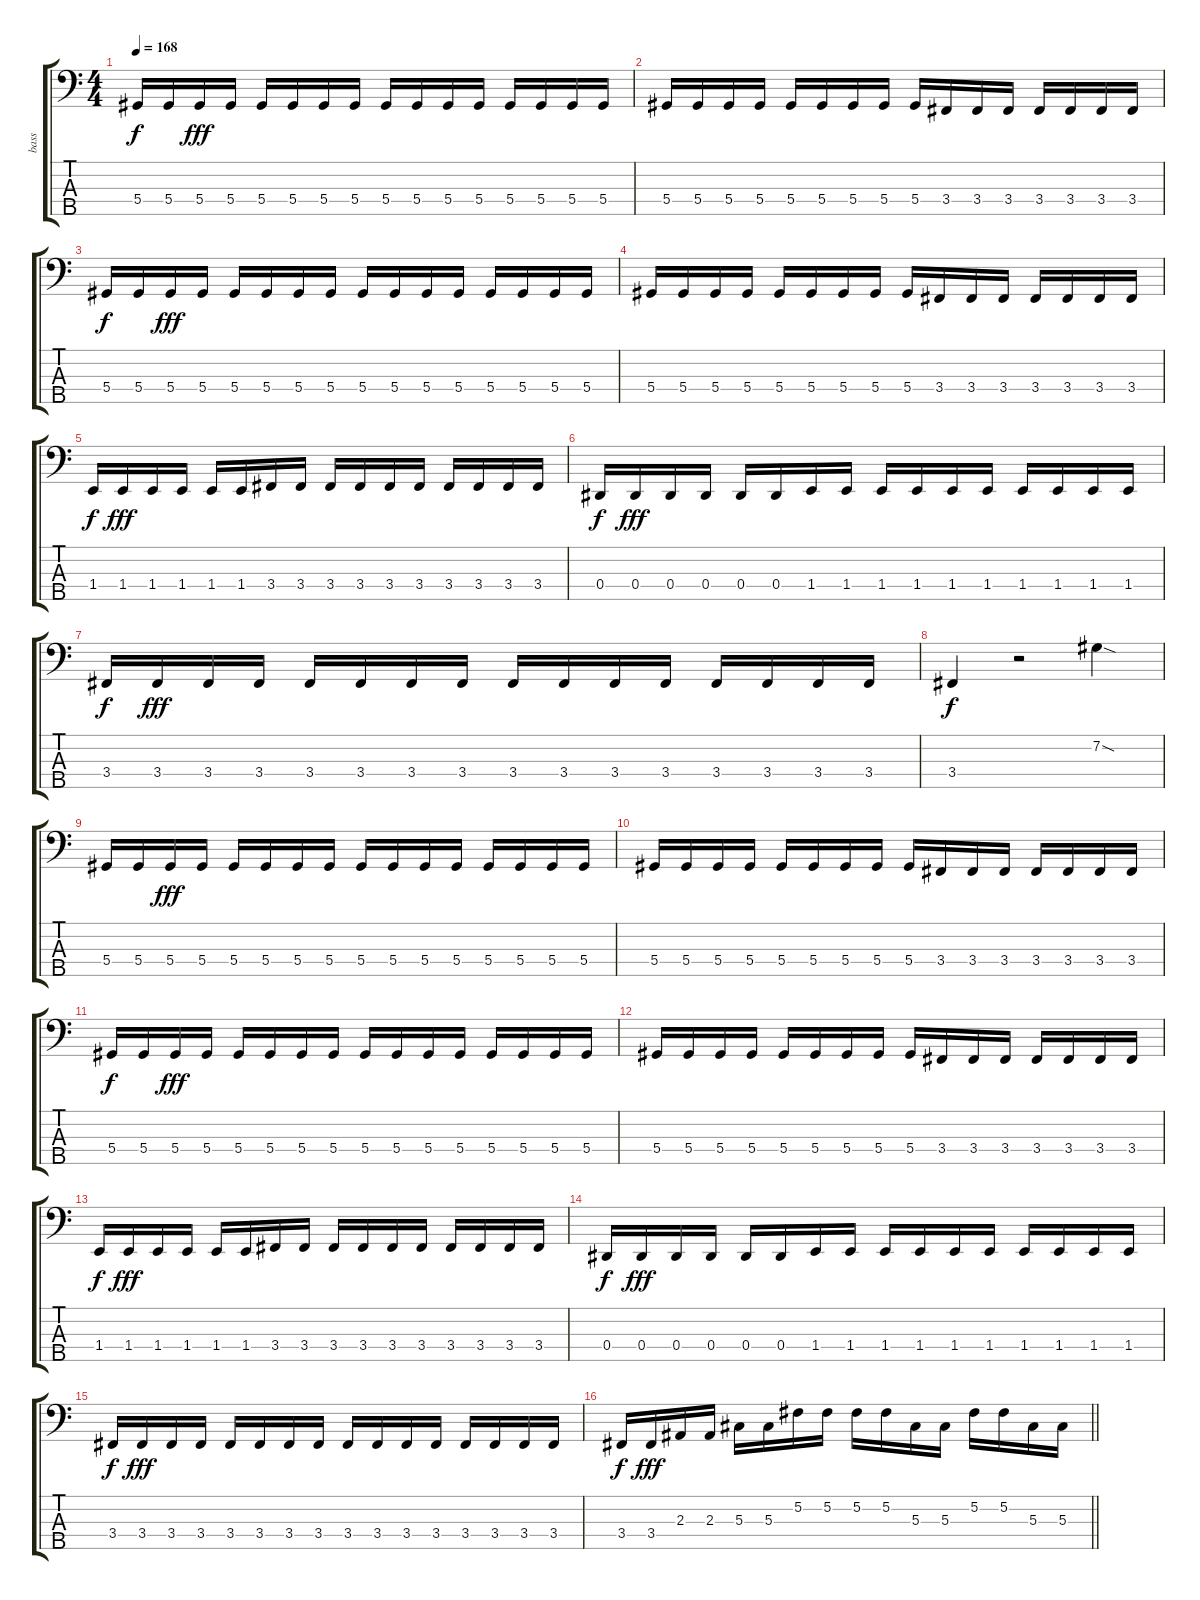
\track ("bass" "bass") {instrument electricbassfinger}
\staff {score tabs}
\tuning (Gb2 Db2 Ab1 Eb1 Bb0) {hide}
\ts (4 4)
\tempo 168
\clef f4
\ks c
5.4.16{dy f instrument electricbassfinger} 5.4.16 5.4.16{dy fff} 5.4.16 5.4.16 5.4.16 5.4.16 5.4.16 5.4.16 5.4.16 5.4.16 5.4.16 5.4.16 5.4.16 5.4.16 5.4.16 |
5.4.16 5.4.16 5.4.16 5.4.16 5.4.16 5.4.16 5.4.16 5.4.16 5.4.16 3.4.16 3.4.16 3.4.16 3.4.16 3.4.16 3.4.16 3.4.16 |
5.4.16{dy f} 5.4.16 5.4.16{dy fff} 5.4.16 5.4.16 5.4.16 5.4.16 5.4.16 5.4.16 5.4.16 5.4.16 5.4.16 5.4.16 5.4.16 5.4.16 5.4.16 |
5.4.16 5.4.16 5.4.16 5.4.16 5.4.16 5.4.16 5.4.16 5.4.16 5.4.16 3.4.16 3.4.16 3.4.16 3.4.16 3.4.16 3.4.16 3.4.16 |
1.4.16{dy f} 1.4.16{dy fff} 1.4.16 1.4.16 1.4.16 1.4.16 3.4.16 3.4.16 3.4.16 3.4.16 3.4.16 3.4.16 3.4.16 3.4.16 3.4.16 3.4.16 |
0.4.16{dy f} 0.4.16{dy fff} 0.4.16 0.4.16 0.4.16 0.4.16 1.4.16 1.4.16 1.4.16 1.4.16 1.4.16 1.4.16 1.4.16 1.4.16 1.4.16 1.4.16 |
3.4.16{dy f} 3.4.16{dy fff} 3.4.16 3.4.16 3.4.16 3.4.16 3.4.16 3.4.16 3.4.16 3.4.16 3.4.16 3.4.16 3.4.16 3.4.16 3.4.16 3.4.16 |
3.4.4{dy f} r.2 7.2{sod}.4 |
5.4.16{instrument electricbassfinger} 5.4.16 5.4.16{dy fff} 5.4.16 5.4.16 5.4.16 5.4.16 5.4.16 5.4.16 5.4.16 5.4.16 5.4.16 5.4.16 5.4.16 5.4.16 5.4.16 |
5.4.16 5.4.16 5.4.16 5.4.16 5.4.16 5.4.16 5.4.16 5.4.16 5.4.16 3.4.16 3.4.16 3.4.16 3.4.16 3.4.16 3.4.16 3.4.16 |
5.4.16{dy f} 5.4.16 5.4.16{dy fff} 5.4.16 5.4.16 5.4.16 5.4.16 5.4.16 5.4.16 5.4.16 5.4.16 5.4.16 5.4.16 5.4.16 5.4.16 5.4.16 |
5.4.16 5.4.16 5.4.16 5.4.16 5.4.16 5.4.16 5.4.16 5.4.16 5.4.16 3.4.16 3.4.16 3.4.16 3.4.16 3.4.16 3.4.16 3.4.16 |
1.4.16{dy f} 1.4.16{dy fff} 1.4.16 1.4.16 1.4.16 1.4.16 3.4.16 3.4.16 3.4.16 3.4.16 3.4.16 3.4.16 3.4.16 3.4.16 3.4.16 3.4.16 |
0.4.16{dy f} 0.4.16{dy fff} 0.4.16 0.4.16 0.4.16 0.4.16 1.4.16 1.4.16 1.4.16 1.4.16 1.4.16 1.4.16 1.4.16 1.4.16 1.4.16 1.4.16 |
3.4.16{dy f} 3.4.16{dy fff} 3.4.16 3.4.16 3.4.16 3.4.16 3.4.16 3.4.16 3.4.16 3.4.16 3.4.16 3.4.16 3.4.16 3.4.16 3.4.16 3.4.16 |
\barLineRight lightlight
3.4.16{dy f} 3.4.16{dy fff} 2.3.16 2.3.16 5.3.16 5.3.16 5.2.16 5.2.16 5.2.16 5.2.16 5.3.16 5.3.16 5.2.16 5.2.16 5.3.16 5.3.16
